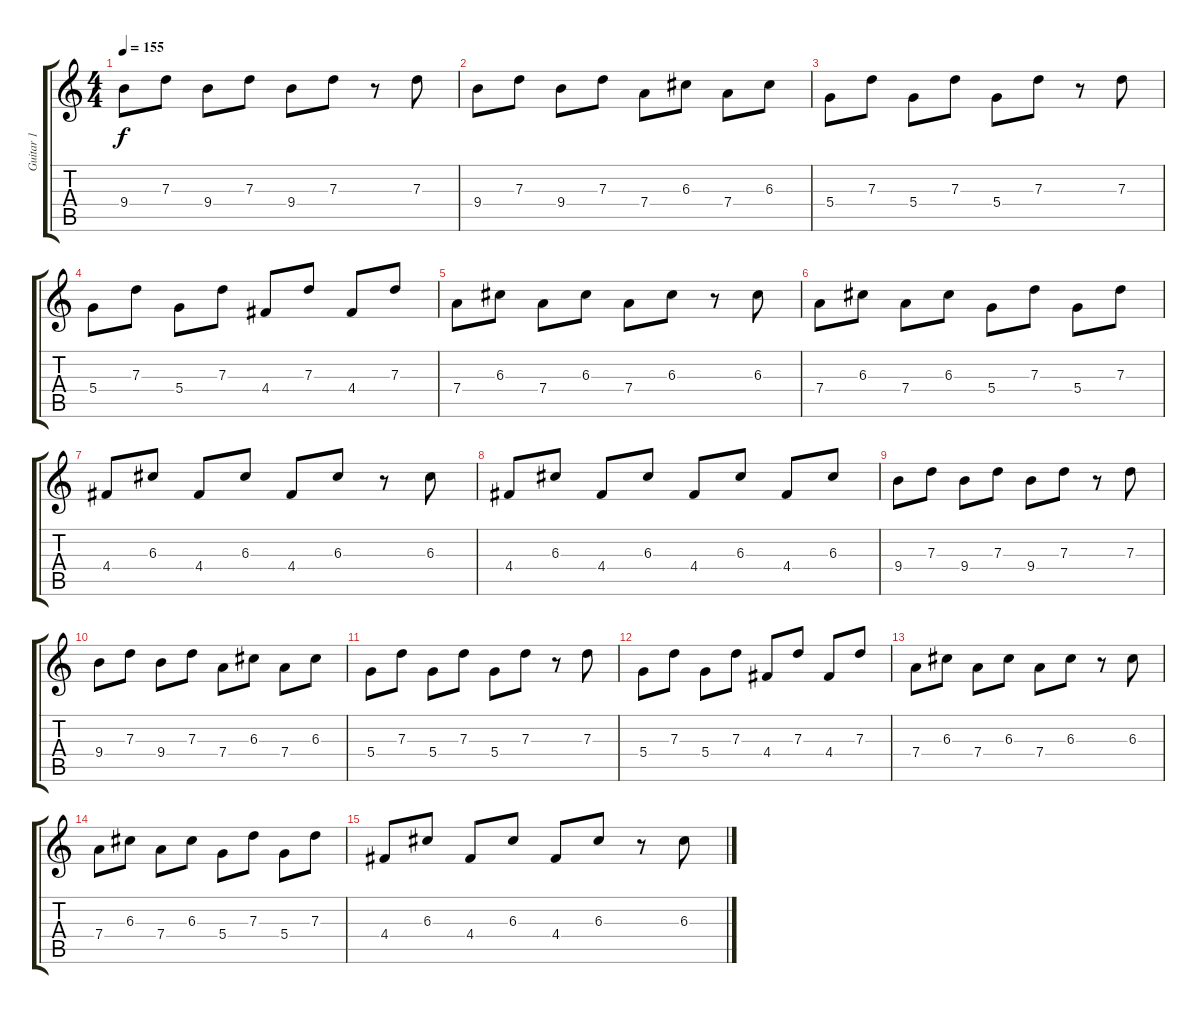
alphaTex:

\track ("Guitar 1" "Guitar 1") {instrument electricguitarmuted}
\staff {score tabs}
\tuning (E4 B3 G3 D3 A2 E2) {hide}
\ts (4 4)
\tempo 155
\clef g2
\ks c
9.4.8{dy f} 7.3.8 9.4.8 7.3.8 9.4.8 7.3.8 r.8 7.3.8 |
9.4.8 7.3.8 9.4.8 7.3.8 7.4.8 6.3.8 7.4.8 6.3.8 |
5.4.8 7.3.8 5.4.8 7.3.8 5.4.8 7.3.8 r.8 7.3.8 |
5.4.8 7.3.8 5.4.8 7.3.8 4.4.8 7.3.8 4.4.8 7.3.8 |
7.4.8 6.3.8 7.4.8 6.3.8 7.4.8 6.3.8 r.8 6.3.8 |
7.4.8 6.3.8 7.4.8 6.3.8 5.4.8 7.3.8 5.4.8 7.3.8 |
4.4.8 6.3.8 4.4.8 6.3.8 4.4.8 6.3.8 r.8 6.3.8 |
4.4.8 6.3.8 4.4.8 6.3.8 4.4.8 6.3.8 4.4.8 6.3.8 |
9.4.8 7.3.8 9.4.8 7.3.8 9.4.8 7.3.8 r.8 7.3.8 |
9.4.8 7.3.8 9.4.8 7.3.8 7.4.8 6.3.8 7.4.8 6.3.8 |
5.4.8 7.3.8 5.4.8 7.3.8 5.4.8 7.3.8 r.8 7.3.8 |
5.4.8 7.3.8 5.4.8 7.3.8 4.4.8 7.3.8 4.4.8 7.3.8 |
7.4.8 6.3.8 7.4.8 6.3.8 7.4.8 6.3.8 r.8 6.3.8 |
7.4.8 6.3.8 7.4.8 6.3.8 5.4.8 7.3.8 5.4.8 7.3.8 |
4.4.8 6.3.8 4.4.8 6.3.8 4.4.8 6.3.8 r.8 6.3.8
